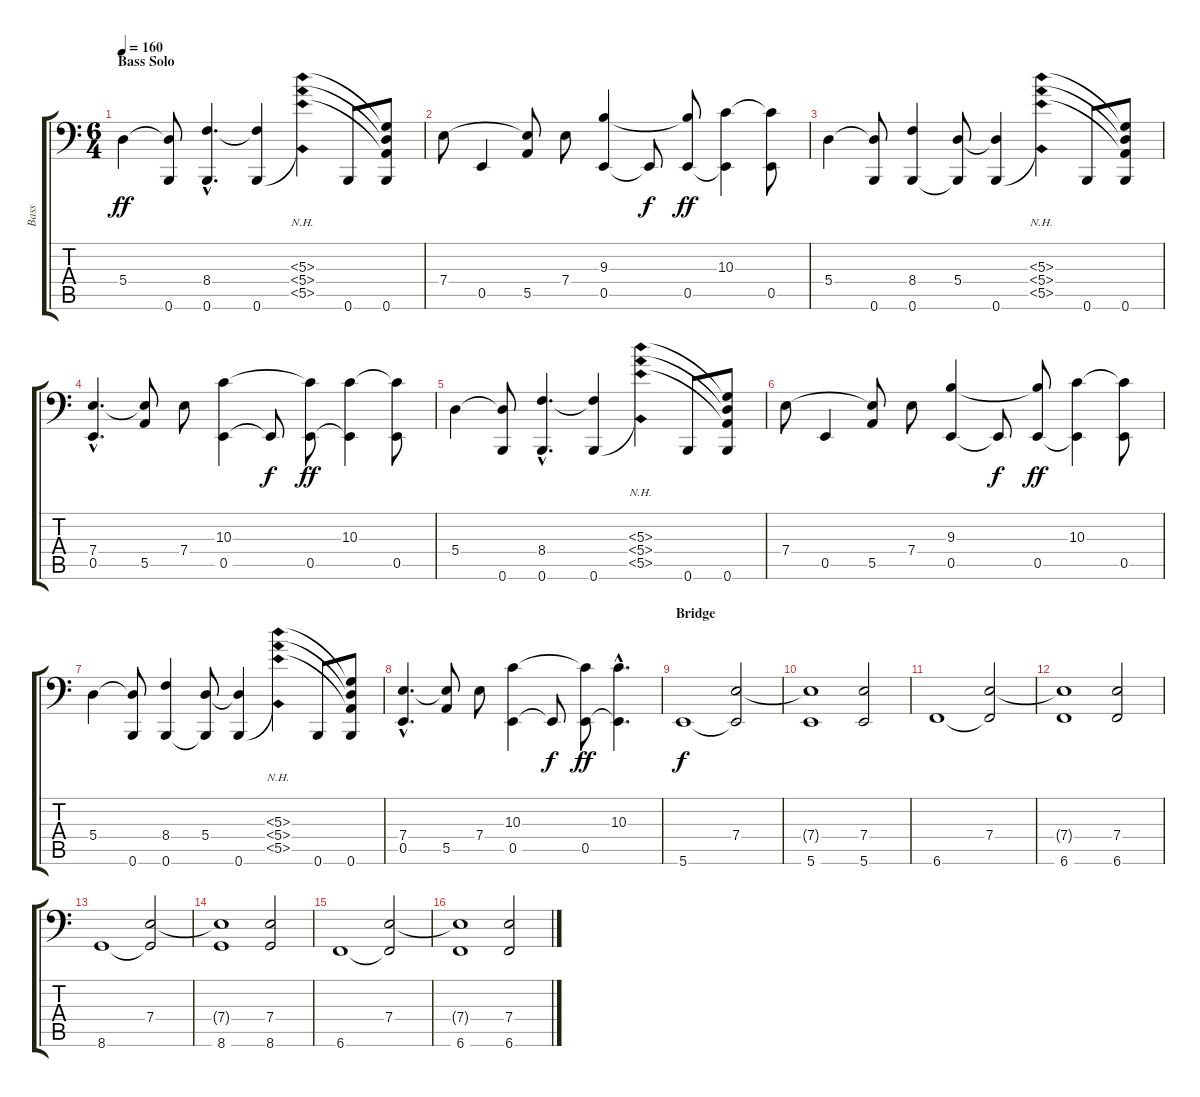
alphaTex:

\track ("Bass" "Bass") {instrument electricbassfinger}
\staff {score tabs}
\tuning (C3 G2 D2 A1 E1 B0) {hide}
\ts (6 4)
\section ("" "Bass Solo")
\tempo 160
\clef f4
\ks c
5.4.4{dy ff} (5.4{t} 0.6).8 (8.4{hac} 0.6{hac}).4{d} (8.4{t} 0.6).4 (5.3{nh} 5.4{nh} 5.5{nh} 0.6{nh t}).4 0.6.8 (5.3{t} 5.4{t} 5.5{t} 0.6).8 |
7.4.8 0.5.4 (7.4{t} 5.5).8 7.4.8 (9.3 0.5).4 0.5{t}.8{dy f} (9.3{t} 0.5).8{dy ff} (10.3 0.5{t}).4 (10.3{t} 0.5).8 |
5.4.4 (5.4{t} 0.6).8 (8.4 0.6).4 (5.4 0.6{t}).8 (5.4{t} 0.6).4 (5.3{nh} 5.4{nh} 5.5{nh} 0.6{nh t}).4 0.6.8 (5.3{t} 5.4{t} 5.5{t} 0.6).8 |
(7.4{hac} 0.5{hac}).4{d} (7.4{t} 5.5).8 7.4.8 (10.3 0.5).4 0.5{t}.8{dy f} (10.3{t} 0.5).8{dy ff} (10.3 0.5{t}).4 (10.3{t} 0.5).8 |
5.4.4 (5.4{t} 0.6).8 (8.4{hac} 0.6{hac}).4{d} (8.4{t} 0.6).4 (5.3{nh} 5.4{nh} 5.5{nh} 0.6{nh t}).4 0.6.8 (5.3{t} 5.4{t} 5.5{t} 0.6).8 |
7.4.8 0.5.4 (7.4{t} 5.5).8 7.4.8 (9.3 0.5).4 0.5{t}.8{dy f} (9.3{t} 0.5).8{dy ff} (10.3 0.5{t}).4 (10.3{t} 0.5).8 |
5.4.4 (5.4{t} 0.6).8 (8.4 0.6).4 (5.4 0.6{t}).8 (5.4{t} 0.6).4 (5.3{nh} 5.4{nh} 5.5{nh} 0.6{nh t}).4 0.6.8 (5.3{t} 5.4{t} 5.5{t} 0.6).8 |
(7.4{hac} 0.5{hac}).4{d} (7.4{t} 5.5).8 7.4.8 (10.3 0.5).4 0.5{t}.8{dy f} (10.3{t} 0.5).8{dy ff} (10.3{hac} 0.5{hac t}).4{d} |
\section ("" "Bridge")
5.6.1{dy f} (7.4 5.6{t}).2 |
(7.4{t} 5.6).1 (7.4 5.6).2 |
6.6.1 (7.4 6.6{t}).2 |
(7.4{t} 6.6).1 (7.4 6.6).2 |
8.6.1 (7.4 8.6{t}).2 |
(7.4{t} 8.6).1 (7.4 8.6).2 |
6.6.1 (7.4 6.6{t}).2 |
(7.4{t} 6.6).1 (7.4 6.6).2
